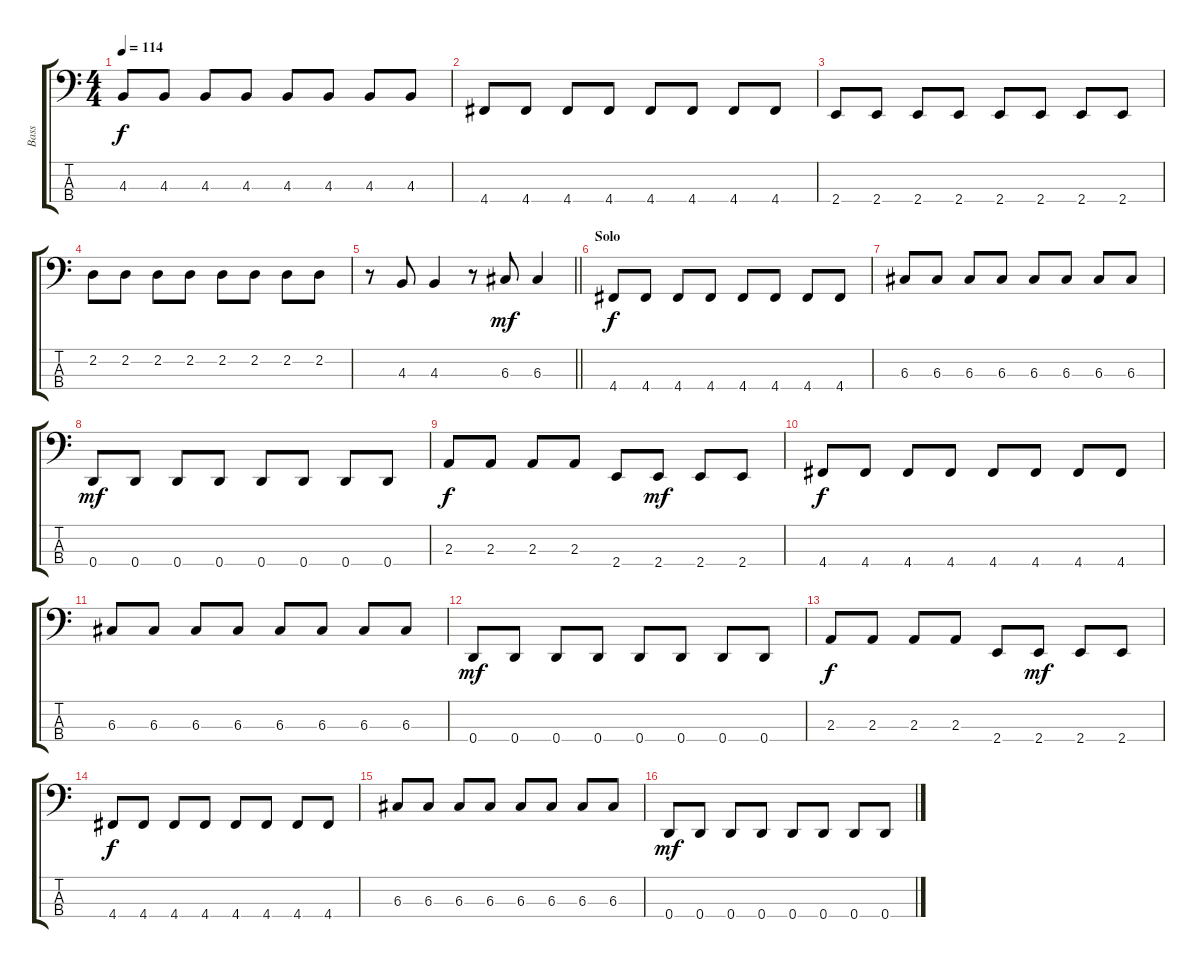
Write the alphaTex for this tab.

\track ("Bass" "Bass") {instrument electricbasspick}
\staff {score tabs}
\tuning (F2 C2 G1 D1) {hide}
\ts (4 4)
\tempo 114
\clef f4
\ks c
4.3.8{dy f} 4.3.8 4.3.8 4.3.8 4.3.8 4.3.8 4.3.8 4.3.8 |
4.4.8 4.4.8 4.4.8 4.4.8 4.4.8 4.4.8 4.4.8 4.4.8 |
2.4.8 2.4.8 2.4.8 2.4.8 2.4.8 2.4.8 2.4.8 2.4.8 |
2.2.8 2.2.8 2.2.8 2.2.8 2.2.8 2.2.8 2.2.8 2.2.8 |
\barLineRight lightlight
r.8 4.3.8 4.3.4 r.8 6.3.8{dy mf} 6.3.4 |
\section ("" "Solo")
4.4.8{dy f} 4.4.8 4.4.8 4.4.8 4.4.8 4.4.8 4.4.8 4.4.8 |
6.3.8 6.3.8 6.3.8 6.3.8 6.3.8 6.3.8 6.3.8 6.3.8 |
0.4.8{dy mf} 0.4.8 0.4.8 0.4.8 0.4.8 0.4.8 0.4.8 0.4.8 |
2.3.8{dy f} 2.3.8 2.3.8 2.3.8 2.4.8 2.4.8{dy mf} 2.4.8 2.4.8 |
4.4.8{dy f} 4.4.8 4.4.8 4.4.8 4.4.8 4.4.8 4.4.8 4.4.8 |
6.3.8 6.3.8 6.3.8 6.3.8 6.3.8 6.3.8 6.3.8 6.3.8 |
0.4.8{dy mf} 0.4.8 0.4.8 0.4.8 0.4.8 0.4.8 0.4.8 0.4.8 |
2.3.8{dy f} 2.3.8 2.3.8 2.3.8 2.4.8 2.4.8{dy mf} 2.4.8 2.4.8 |
4.4.8{dy f} 4.4.8 4.4.8 4.4.8 4.4.8 4.4.8 4.4.8 4.4.8 |
6.3.8 6.3.8 6.3.8 6.3.8 6.3.8 6.3.8 6.3.8 6.3.8 |
0.4.8{dy mf} 0.4.8 0.4.8 0.4.8 0.4.8 0.4.8 0.4.8 0.4.8
